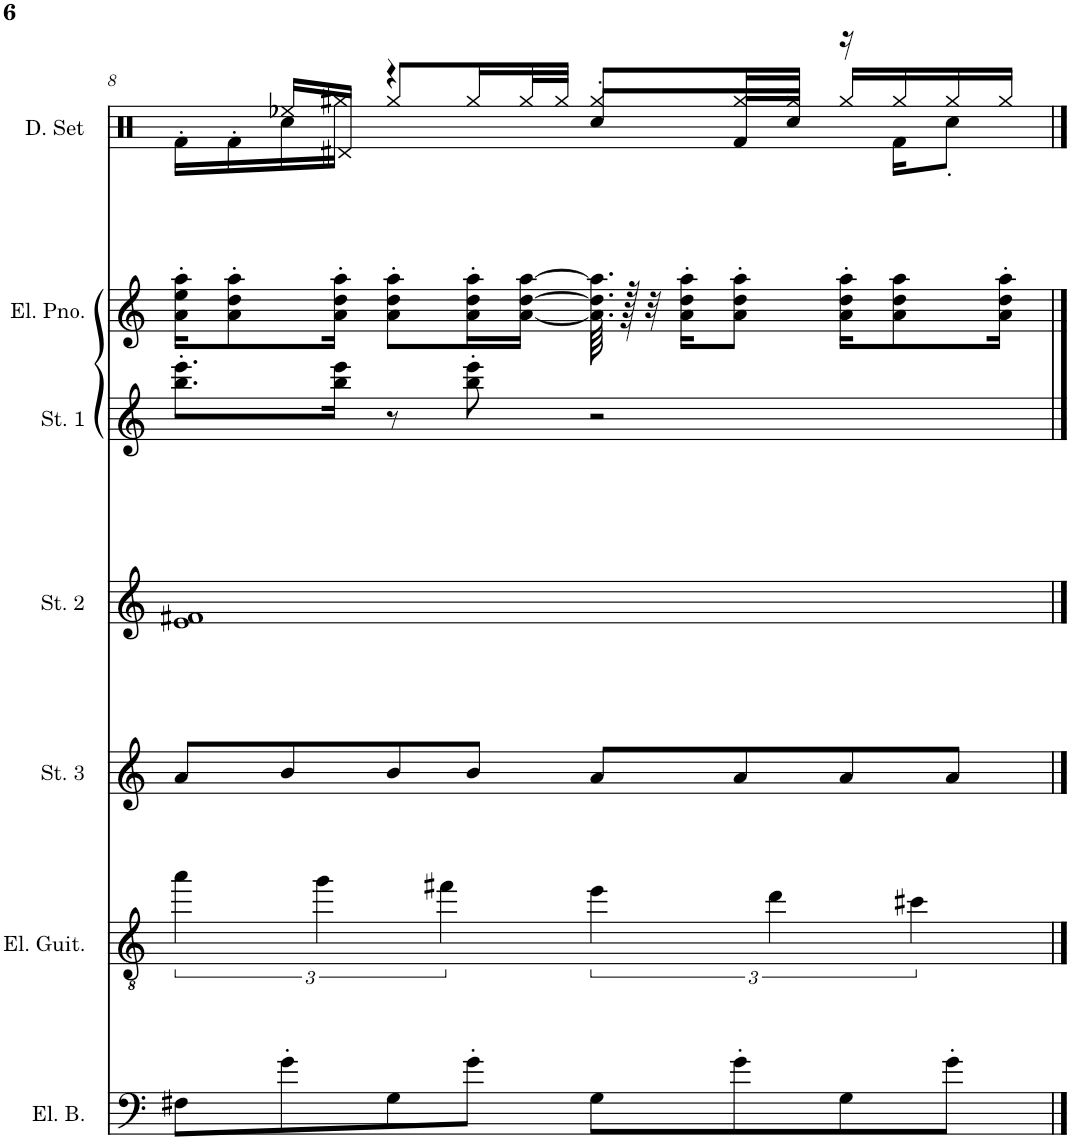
**kern	**kern	**kern	**kern	**kern	**kern	**kern
*part7	*part6	*part5	*part4	*part3	*part2	*part1
*staff7	*staff6	*staff5	*staff4	*staff3	*staff2	*staff1
*I"5-str. Electric Bass	*I"Electric Guitar	*I"Strings 3	*I"Strings 2	*I"Strings 1	*I"Electric Piano	*I"Drumset
*I'El. B.	*I'El. Guit.	*I'St. 3	*I'St. 2	*I'St. 1	*I'El. Pno.	*I'D. Set
!!LO:PB:g=z
*clefF4	*clefGv2	*clefG2	*clefG2	*clefG2	*clefG2	*clefX
*Trd7c12	*	*	*	*	*	*
*k[]	*k[]	*k[]	*k[]	*k[]	*k[]	*k[]
*M4/4	*M4/4	*M4/4	*M4/4	*M4/4	*M4/4	*M4/4
=8	=8	=8	=8	=8	=8	=8
*	*	*	*	*	*	*^
8F#X\L	6aa\	8a/L	1e 1f#X	8.bb\' 8.eee\'L	16a\' 16ee\' 16aa\'KL	16Rf'\LL	8ryy
.	.	.	.	.	8a\' 8dd\' 8aa\'	16Rf'\	.
8g'\	.	8b/	.	.	.	16Rcc\	16Ree/LL
.	6gg\	.	.	.	.	.	.
.	.	.	.	16bb\ 16eee\Jk	16a\' 16dd\' 16aa\'Jk	16Rgg\JJ	16Rd/JJ
8G\	.	8b/	.	8r	8a\' 8dd\' 8aa\'L	4r	8Rgg/L
.	6ff#X\	.	.	.	.	.	.
8g'\J	.	8b/J	.	8bb\' 8eee\'	16a\' 16dd\' 16aa\'L	.	16Rgg/L
.	.	.	.	.	[16a\ [16dd\ [16aa\JJ	.	32Rgg/L
.	.	.	.	.	.	.	32Rgg/JJJ
8G\L	6ee\	8a/L	.	2r	64.a\] 64.dd\] 64.aa\]	8Rcc'/L	8Rgg/L
.	.	.	.	.	128r	.	.
.	.	.	.	.	32r	.	.
.	.	.	.	.	16a\' 16dd\' 16aa\'KL	.	.
8g'\	.	8a/	.	.	8a\' 8dd\' 8aa\'J	16Rf/L	16Rgg/L
.	6dd\	.	.	.	.	.	.
.	.	.	.	.	.	16Rcc/JJ	16Rgg/JJ
8G\	.	8a/	.	.	16a\' 16dd\' 16aa\'KL	16r	16Rgg/LL
.	.	.	.	.	8a\ 8dd\ 8aa\	16Rf\KL	16Rgg/
.	6cc#X\	.	.	.	.	.	.
8g'\J	.	8a/J	.	.	.	8Rcc'\J	16Rgg/
.	.	.	.	.	16a\' 16dd\' 16aa\'Jk	.	16Rgg/JJ
*	*	*	*	*	*	*v	*v
==	==	==	==	==	==	==
*-	*-	*-	*-	*-	*-	*-
